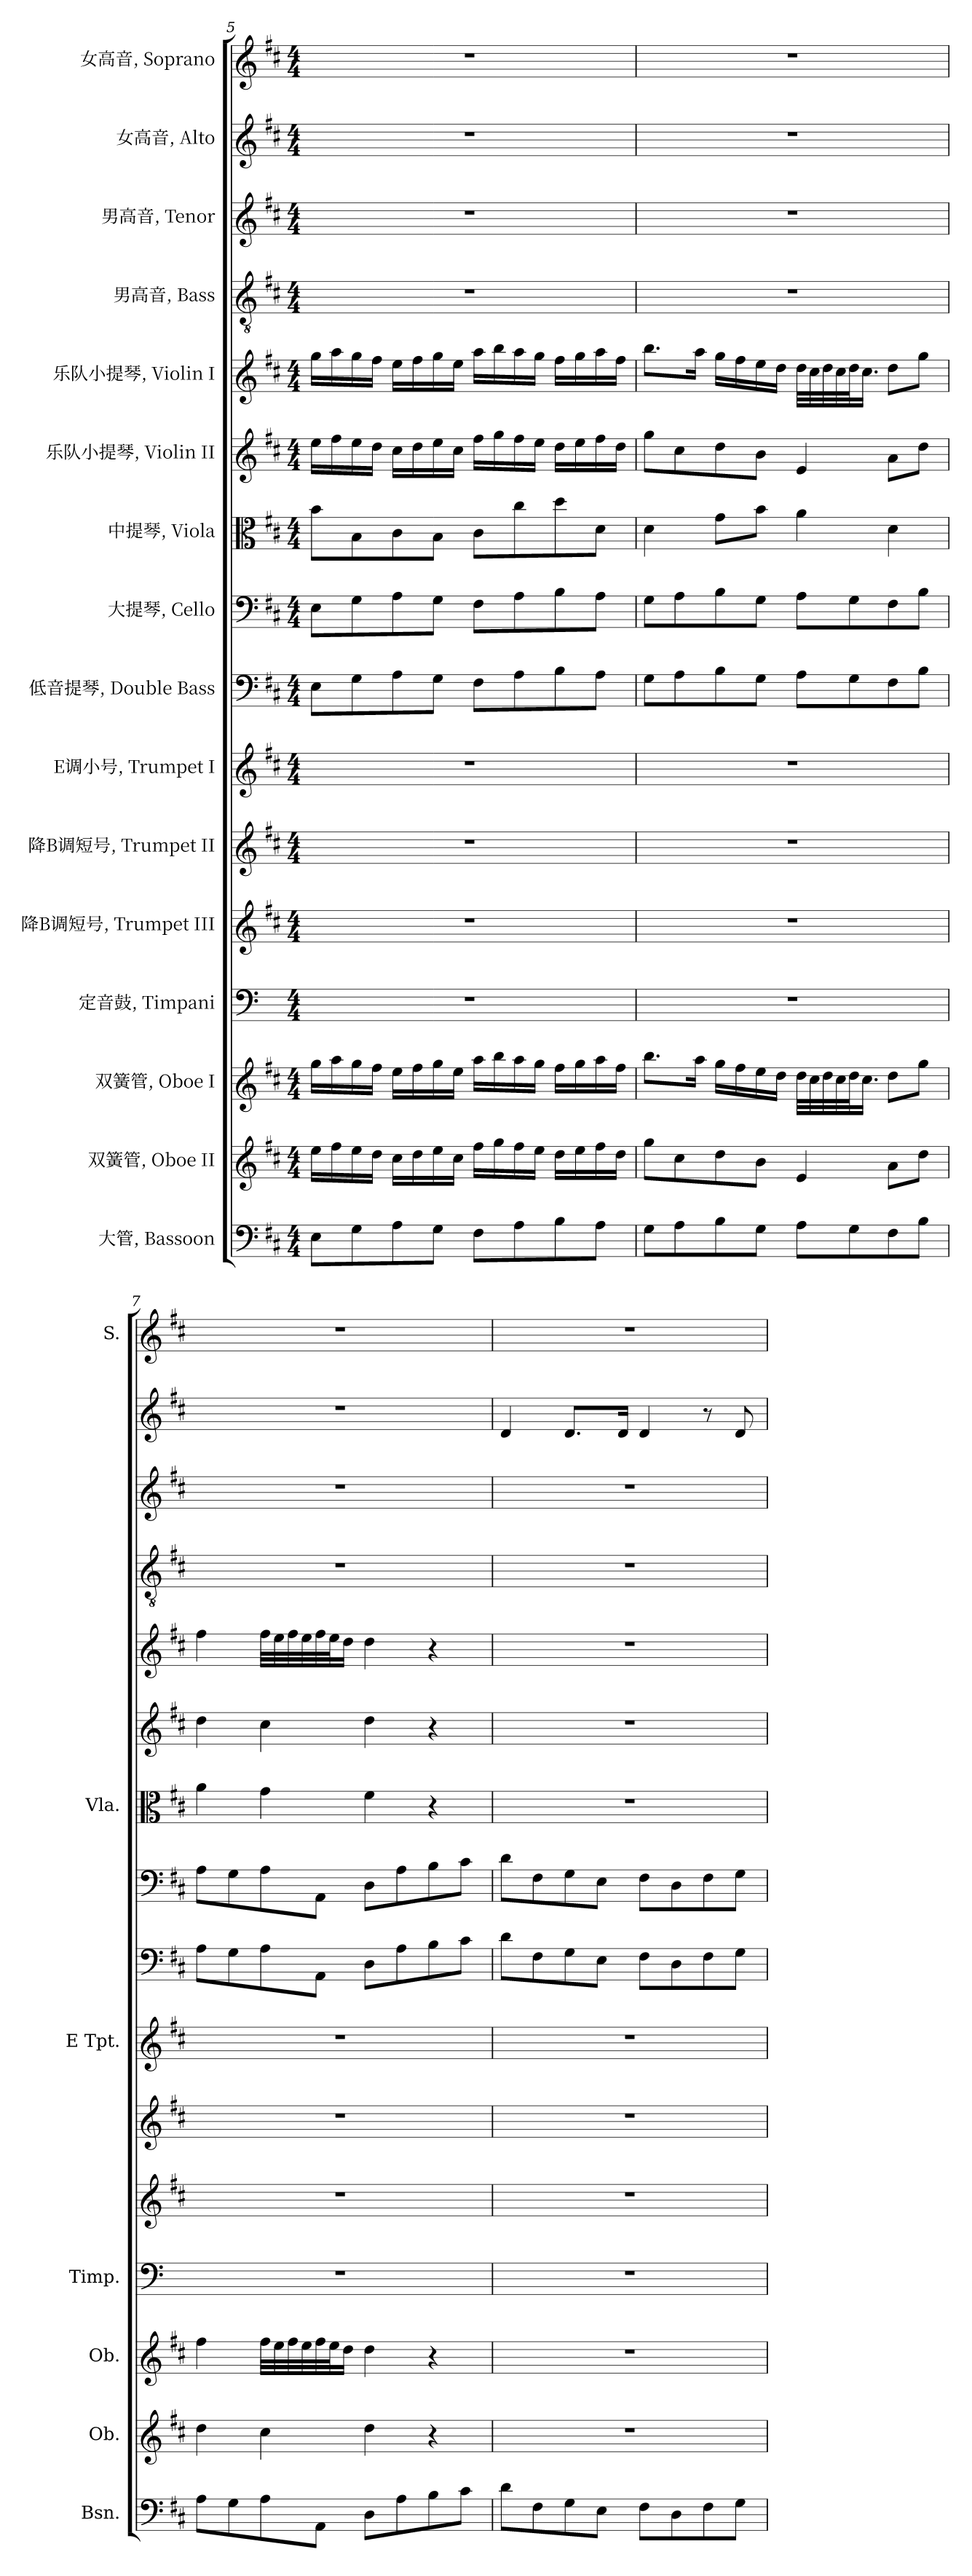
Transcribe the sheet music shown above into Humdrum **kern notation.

**kern	**kern	**kern	**kern	**kern	**kern	**kern	**kern	**kern	**kern	**kern	**kern	**kern	**kern	**kern	**kern
*part16	*part15	*part14	*part13	*part12	*part11	*part10	*part9	*part8	*part7	*part6	*part5	*part4	*part3	*part2	*part1
*staff16	*staff15	*staff14	*staff13	*staff12	*staff11	*staff10	*staff9	*staff8	*staff7	*staff6	*staff5	*staff4	*staff3	*staff2	*staff1
*I"大管, Bassoon	*I"双簧管, Oboe II	*I"双簧管, Oboe I	*I"定音鼓, Timpani	*I"降B调短号, Trumpet III	*I"降B调短号, Trumpet II	*I"E调小号, Trumpet I	*I"低音提琴, Double Bass	*I"大提琴, Cello	*I"中提琴, Viola	*I"乐队小提琴, Violin II	*I"乐队小提琴, Violin I	*I"男高音, Bass	*I"男高音, Tenor	*I"女高音, Alto	*I"女高音, Soprano
*I'Bsn.	*I'Ob.	*I'Ob.	*I'Timp.	*	*	*I'E Tpt.	*	*	*I'Vla.	*	*	*	*	*	*I'S.
*clefF4	*clefG2	*clefG2	*clefF4	*clefG2	*clefG2	*clefG2	*clefF4	*clefF4	*clefC3	*clefG2	*clefG2	*clefGv2	*clefG2	*clefG2	*clefG2
*	*	*	*	*ITrd1c2	*ITrd1c2	*ITrd1c2	*ITrd7c12	*	*	*	*	*	*	*	*
*k[f#c#]	*k[f#c#]	*k[f#c#]	*k[]	*k[]	*k[]	*k[]	*k[f#c#]	*k[f#c#]	*k[f#c#]	*k[f#c#]	*k[f#c#]	*k[f#c#]	*k[f#c#]	*k[f#c#]	*k[f#c#]
*M4/4	*M4/4	*M4/4	*M4/4	*M4/4	*M4/4	*M4/4	*M4/4	*M4/4	*M4/4	*M4/4	*M4/4	*M4/4	*M4/4	*M4/4	*M4/4
=5	=5	=5	=5	=5	=5	=5	=5	=5	=5	=5	=5	=5	=5	=5	=5
8E\L	16ee\LL	16gg\LL	1r	1r	1r	1r	8EE\L	8E\L	8b\L	16ee\LL	16gg\LL	1r	1r	1r	1r
.	16ff#\	16aa\	.	.	.	.	.	.	.	16ff#\	16aa\	.	.	.	.
8G\	16ee\	16gg\	.	.	.	.	8GG\	8G\	8B\	16ee\	16gg\	.	.	.	.
.	16dd\JJ	16ff#\JJ	.	.	.	.	.	.	.	16dd\JJ	16ff#\JJ	.	.	.	.
8A\	16cc#\LL	16ee\LL	.	.	.	.	8AA\	8A\	8c#\	16cc#\LL	16ee\LL	.	.	.	.
.	16dd\	16ff#\	.	.	.	.	.	.	.	16dd\	16ff#\	.	.	.	.
8G\J	16ee\	16gg\	.	.	.	.	8GG\J	8G\J	8B\J	16ee\	16gg\	.	.	.	.
.	16cc#\JJ	16ee\JJ	.	.	.	.	.	.	.	16cc#\JJ	16ee\JJ	.	.	.	.
8F#\L	16ff#\LL	16aa\LL	.	.	.	.	8FF#\L	8F#\L	8c#\L	16ff#\LL	16aa\LL	.	.	.	.
.	16gg\	16bb\	.	.	.	.	.	.	.	16gg\	16bb\	.	.	.	.
8A\	16ff#\	16aa\	.	.	.	.	8AA\	8A\	8cc#\	16ff#\	16aa\	.	.	.	.
.	16ee\JJ	16gg\JJ	.	.	.	.	.	.	.	16ee\JJ	16gg\JJ	.	.	.	.
8B\	16dd\LL	16ff#\LL	.	.	.	.	8BB\	8B\	8dd\	16dd\LL	16ff#\LL	.	.	.	.
.	16ee\	16gg\	.	.	.	.	.	.	.	16ee\	16gg\	.	.	.	.
8A\J	16ff#\	16aa\	.	.	.	.	8AA\J	8A\J	8d\J	16ff#\	16aa\	.	.	.	.
.	16dd\JJ	16ff#\JJ	.	.	.	.	.	.	.	16dd\JJ	16ff#\JJ	.	.	.	.
!!LO:PB:g=z
=6	=6	=6	=6	=6	=6	=6	=6	=6	=6	=6	=6	=6	=6	=6	=6
8G\L	8gg\L	8.bb\L	1r	1r	1r	1r	8GG\L	8G\L	4d\	8gg\L	8.bb\L	1r	1r	1r	1r
8A\	8cc#\	.	.	.	.	.	8AA\	8A\	.	8cc#\	.	.	.	.	.
.	.	16aa\Jk	.	.	.	.	.	.	.	.	16aa\Jk	.	.	.	.
8B\	8dd\	16gg\LL	.	.	.	.	8BB\	8B\	8g\L	8dd\	16gg\LL	.	.	.	.
.	.	16ff#\	.	.	.	.	.	.	.	.	16ff#\	.	.	.	.
8G\J	8b\J	16ee\	.	.	.	.	8GG\J	8G\J	8b\J	8b\J	16ee\	.	.	.	.
.	.	16dd\JJ	.	.	.	.	.	.	.	.	16dd\JJ	.	.	.	.
8A\L	4e/	32dd\LLL	.	.	.	.	8AA\L	8A\L	4a\	4e/	32dd\LLL	.	.	.	.
.	.	32cc#\	.	.	.	.	.	.	.	.	32cc#\	.	.	.	.
.	.	32dd\	.	.	.	.	.	.	.	.	32dd\	.	.	.	.
.	.	32cc#\	.	.	.	.	.	.	.	.	32cc#\	.	.	.	.
8G\	.	32dd\J	.	.	.	.	8GG\	8G\	.	.	32dd\J	.	.	.	.
.	.	16.cc#\JJ	.	.	.	.	.	.	.	.	16.cc#\JJ	.	.	.	.
8F#\	8a\L	8dd\L	.	.	.	.	8FF#\	8F#\	4d\	8a\L	8dd\L	.	.	.	.
8B\J	8dd\J	8gg\J	.	.	.	.	8BB\J	8B\J	.	8dd\J	8gg\J	.	.	.	.
=7	=7	=7	=7	=7	=7	=7	=7	=7	=7	=7	=7	=7	=7	=7	=7
8A\L	4dd\	4ff#\	1r	1r	1r	1r	8AA\L	8A\L	4a\	4dd\	4ff#\	1r	1r	1r	1r
8G\	.	.	.	.	.	.	8GG\	8G\	.	.	.	.	.	.	.
8A\	4cc#\	32ff#\LLL	.	.	.	.	8AA\	8A\	4g\	4cc#\	32ff#\LLL	.	.	.	.
.	.	32ee\	.	.	.	.	.	.	.	.	32ee\	.	.	.	.
.	.	32ff#\	.	.	.	.	.	.	.	.	32ff#\	.	.	.	.
.	.	32ee\	.	.	.	.	.	.	.	.	32ee\	.	.	.	.
8AA\J	.	32ff#\	.	.	.	.	8AAA\J	8AA\J	.	.	32ff#\	.	.	.	.
.	.	32ee\J	.	.	.	.	.	.	.	.	32ee\J	.	.	.	.
.	.	16dd\JJ	.	.	.	.	.	.	.	.	16dd\JJ	.	.	.	.
8D\L	4dd\	4dd\	.	.	.	.	8DD\L	8D\L	4f#\	4dd\	4dd\	.	.	.	.
8A\	.	.	.	.	.	.	8AA\	8A\	.	.	.	.	.	.	.
8B\	4r	4r	.	.	.	.	8BB\	8B\	4r	4r	4r	.	.	.	.
8c#\J	.	.	.	.	.	.	8C#\J	8c#\J	.	.	.	.	.	.	.
=8	=8	=8	=8	=8	=8	=8	=8	=8	=8	=8	=8	=8	=8	=8	=8
8d\L	1r	1r	1r	1r	1r	1r	8D\L	8d\L	1r	1r	1r	1r	1r	4d/	1r
8F#\	.	.	.	.	.	.	8FF#\	8F#\	.	.	.	.	.	.	.
8G\	.	.	.	.	.	.	8GG\	8G\	.	.	.	.	.	8.d/L	.
8E\J	.	.	.	.	.	.	8EE\J	8E\J	.	.	.	.	.	.	.
.	.	.	.	.	.	.	.	.	.	.	.	.	.	16d/Jk	.
8F#\L	.	.	.	.	.	.	8FF#\L	8F#\L	.	.	.	.	.	4d/	.
8D\	.	.	.	.	.	.	8DD\	8D\	.	.	.	.	.	.	.
8F#\	.	.	.	.	.	.	8FF#\	8F#\	.	.	.	.	.	8r	.
8G\J	.	.	.	.	.	.	8GG\J	8G\J	.	.	.	.	.	8d/	.
=	=	=	=	=	=	=	=	=	=	=	=	=	=	=	=
*-	*-	*-	*-	*-	*-	*-	*-	*-	*-	*-	*-	*-	*-	*-	*-
